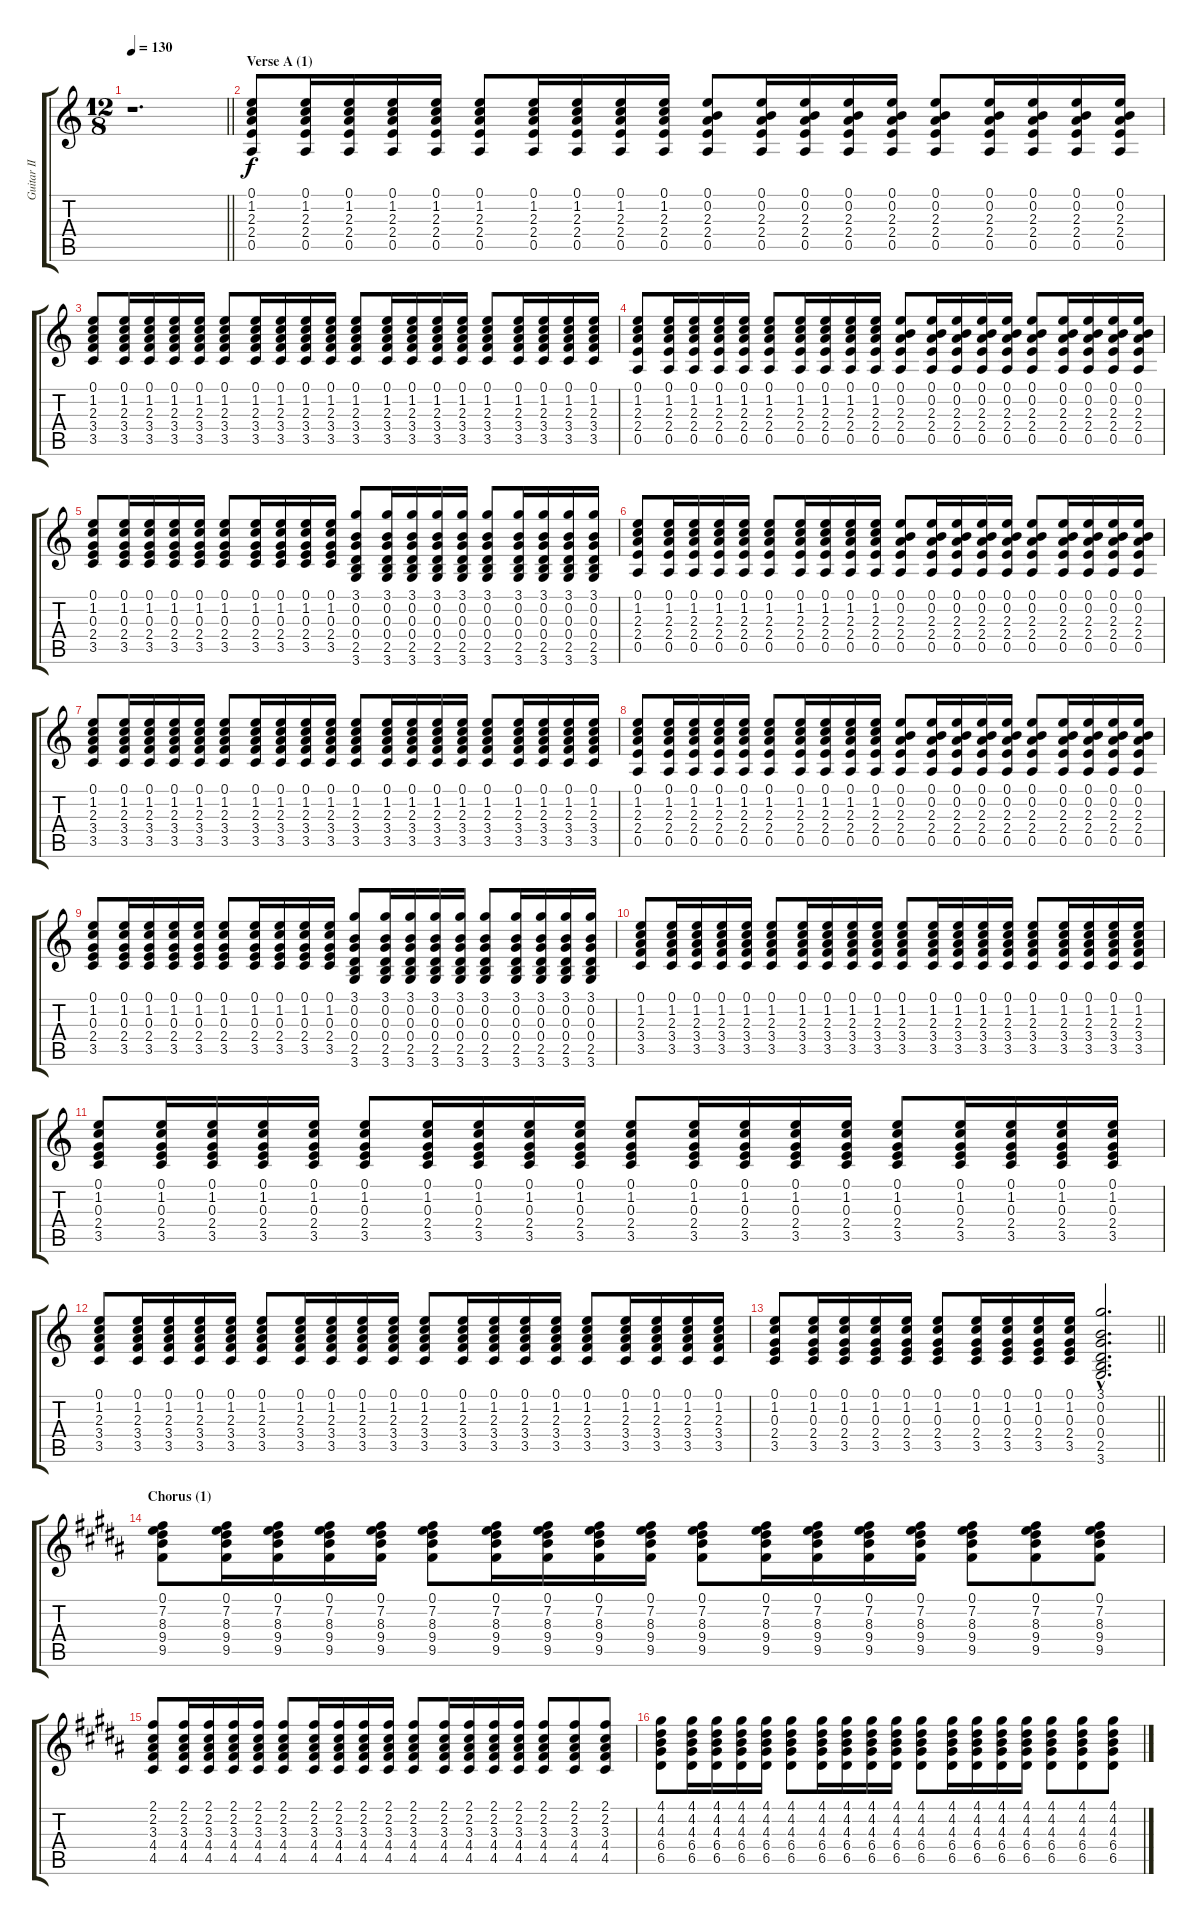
\track ("Guitar II (Jun)" "Guitar II ") {instrument acousticguitarsteel}
\staff {score tabs}
\tuning (E4 B3 G3 D3 A2 E2) {hide}
\ts (12 8)
\tempo 130
\clef g2
\barLineRight lightlight
\ks c
r.1{d dy f instrument acousticguitarsteel} |
\section ("" "Verse A (1)")
(0.1 1.2 2.3 2.4 0.5).8 (0.1 1.2 2.3 2.4 0.5).16 (0.1 1.2 2.3 2.4 0.5).16 (0.1 1.2 2.3 2.4 0.5).16 (0.1 1.2 2.3 2.4 0.5).16 (0.1 1.2 2.3 2.4 0.5).8 (0.1 1.2 2.3 2.4 0.5).16 (0.1 1.2 2.3 2.4 0.5).16 (0.1 1.2 2.3 2.4 0.5).16 (0.1 1.2 2.3 2.4 0.5).16 (0.1 0.2 2.3 2.4 0.5).8 (0.1 0.2 2.3 2.4 0.5).16 (0.1 0.2 2.3 2.4 0.5).16 (0.1 0.2 2.3 2.4 0.5).16 (0.1 0.2 2.3 2.4 0.5).16 (0.1 0.2 2.3 2.4 0.5).8 (0.1 0.2 2.3 2.4 0.5).16 (0.1 0.2 2.3 2.4 0.5).16 (0.1 0.2 2.3 2.4 0.5).16 (0.1 0.2 2.3 2.4 0.5).16 |
(0.1 1.2 2.3 3.4 3.5).8 (0.1 1.2 2.3 3.4 3.5).16 (0.1 1.2 2.3 3.4 3.5).16 (0.1 1.2 2.3 3.4 3.5).16 (0.1 1.2 2.3 3.4 3.5).16 (0.1 1.2 2.3 3.4 3.5).8 (0.1 1.2 2.3 3.4 3.5).16 (0.1 1.2 2.3 3.4 3.5).16 (0.1 1.2 2.3 3.4 3.5).16 (0.1 1.2 2.3 3.4 3.5).16 (0.1 1.2 2.3 3.4 3.5).8 (0.1 1.2 2.3 3.4 3.5).16 (0.1 1.2 2.3 3.4 3.5).16 (0.1 1.2 2.3 3.4 3.5).16 (0.1 1.2 2.3 3.4 3.5).16 (0.1 1.2 2.3 3.4 3.5).8 (0.1 1.2 2.3 3.4 3.5).16 (0.1 1.2 2.3 3.4 3.5).16 (0.1 1.2 2.3 3.4 3.5).16 (0.1 1.2 2.3 3.4 3.5).16 |
(0.1 1.2 2.3 2.4 0.5).8 (0.1 1.2 2.3 2.4 0.5).16 (0.1 1.2 2.3 2.4 0.5).16 (0.1 1.2 2.3 2.4 0.5).16 (0.1 1.2 2.3 2.4 0.5).16 (0.1 1.2 2.3 2.4 0.5).8 (0.1 1.2 2.3 2.4 0.5).16 (0.1 1.2 2.3 2.4 0.5).16 (0.1 1.2 2.3 2.4 0.5).16 (0.1 1.2 2.3 2.4 0.5).16 (0.1 0.2 2.3 2.4 0.5).8 (0.1 0.2 2.3 2.4 0.5).16 (0.1 0.2 2.3 2.4 0.5).16 (0.1 0.2 2.3 2.4 0.5).16 (0.1 0.2 2.3 2.4 0.5).16 (0.1 0.2 2.3 2.4 0.5).8 (0.1 0.2 2.3 2.4 0.5).16 (0.1 0.2 2.3 2.4 0.5).16 (0.1 0.2 2.3 2.4 0.5).16 (0.1 0.2 2.3 2.4 0.5).16 |
(0.1 1.2 0.3 2.4 3.5).8 (0.1 1.2 0.3 2.4 3.5).16 (0.1 1.2 0.3 2.4 3.5).16 (0.1 1.2 0.3 2.4 3.5).16 (0.1 1.2 0.3 2.4 3.5).16 (0.1 1.2 0.3 2.4 3.5).8 (0.1 1.2 0.3 2.4 3.5).16 (0.1 1.2 0.3 2.4 3.5).16 (0.1 1.2 0.3 2.4 3.5).16 (0.1 1.2 0.3 2.4 3.5).16 (3.1 0.2 0.3 0.4 2.5 3.6).8 (3.1 0.2 0.3 0.4 2.5 3.6).16 (3.1 0.2 0.3 0.4 2.5 3.6).16 (3.1 0.2 0.3 0.4 2.5 3.6).16 (3.1 0.2 0.3 0.4 2.5 3.6).16 (3.1 0.2 0.3 0.4 2.5 3.6).8 (3.1 0.2 0.3 0.4 2.5 3.6).16 (3.1 0.2 0.3 0.4 2.5 3.6).16 (3.1 0.2 0.3 0.4 2.5 3.6).16 (3.1 0.2 0.3 0.4 2.5 3.6).16 |
(0.1 1.2 2.3 2.4 0.5).8 (0.1 1.2 2.3 2.4 0.5).16 (0.1 1.2 2.3 2.4 0.5).16 (0.1 1.2 2.3 2.4 0.5).16 (0.1 1.2 2.3 2.4 0.5).16 (0.1 1.2 2.3 2.4 0.5).8 (0.1 1.2 2.3 2.4 0.5).16 (0.1 1.2 2.3 2.4 0.5).16 (0.1 1.2 2.3 2.4 0.5).16 (0.1 1.2 2.3 2.4 0.5).16 (0.1 0.2 2.3 2.4 0.5).8 (0.1 0.2 2.3 2.4 0.5).16 (0.1 0.2 2.3 2.4 0.5).16 (0.1 0.2 2.3 2.4 0.5).16 (0.1 0.2 2.3 2.4 0.5).16 (0.1 0.2 2.3 2.4 0.5).8 (0.1 0.2 2.3 2.4 0.5).16 (0.1 0.2 2.3 2.4 0.5).16 (0.1 0.2 2.3 2.4 0.5).16 (0.1 0.2 2.3 2.4 0.5).16 |
(0.1 1.2 2.3 3.4 3.5).8 (0.1 1.2 2.3 3.4 3.5).16 (0.1 1.2 2.3 3.4 3.5).16 (0.1 1.2 2.3 3.4 3.5).16 (0.1 1.2 2.3 3.4 3.5).16 (0.1 1.2 2.3 3.4 3.5).8 (0.1 1.2 2.3 3.4 3.5).16 (0.1 1.2 2.3 3.4 3.5).16 (0.1 1.2 2.3 3.4 3.5).16 (0.1 1.2 2.3 3.4 3.5).16 (0.1 1.2 2.3 3.4 3.5).8 (0.1 1.2 2.3 3.4 3.5).16 (0.1 1.2 2.3 3.4 3.5).16 (0.1 1.2 2.3 3.4 3.5).16 (0.1 1.2 2.3 3.4 3.5).16 (0.1 1.2 2.3 3.4 3.5).8 (0.1 1.2 2.3 3.4 3.5).16 (0.1 1.2 2.3 3.4 3.5).16 (0.1 1.2 2.3 3.4 3.5).16 (0.1 1.2 2.3 3.4 3.5).16 |
(0.1 1.2 2.3 2.4 0.5).8 (0.1 1.2 2.3 2.4 0.5).16 (0.1 1.2 2.3 2.4 0.5).16 (0.1 1.2 2.3 2.4 0.5).16 (0.1 1.2 2.3 2.4 0.5).16 (0.1 1.2 2.3 2.4 0.5).8 (0.1 1.2 2.3 2.4 0.5).16 (0.1 1.2 2.3 2.4 0.5).16 (0.1 1.2 2.3 2.4 0.5).16 (0.1 1.2 2.3 2.4 0.5).16 (0.1 0.2 2.3 2.4 0.5).8 (0.1 0.2 2.3 2.4 0.5).16 (0.1 0.2 2.3 2.4 0.5).16 (0.1 0.2 2.3 2.4 0.5).16 (0.1 0.2 2.3 2.4 0.5).16 (0.1 0.2 2.3 2.4 0.5).8 (0.1 0.2 2.3 2.4 0.5).16 (0.1 0.2 2.3 2.4 0.5).16 (0.1 0.2 2.3 2.4 0.5).16 (0.1 0.2 2.3 2.4 0.5).16 |
(0.1 1.2 0.3 2.4 3.5).8 (0.1 1.2 0.3 2.4 3.5).16 (0.1 1.2 0.3 2.4 3.5).16 (0.1 1.2 0.3 2.4 3.5).16 (0.1 1.2 0.3 2.4 3.5).16 (0.1 1.2 0.3 2.4 3.5).8 (0.1 1.2 0.3 2.4 3.5).16 (0.1 1.2 0.3 2.4 3.5).16 (0.1 1.2 0.3 2.4 3.5).16 (0.1 1.2 0.3 2.4 3.5).16 (3.1 0.2 0.3 0.4 2.5 3.6).8 (3.1 0.2 0.3 0.4 2.5 3.6).16 (3.1 0.2 0.3 0.4 2.5 3.6).16 (3.1 0.2 0.3 0.4 2.5 3.6).16 (3.1 0.2 0.3 0.4 2.5 3.6).16 (3.1 0.2 0.3 0.4 2.5 3.6).8 (3.1 0.2 0.3 0.4 2.5 3.6).16 (3.1 0.2 0.3 0.4 2.5 3.6).16 (3.1 0.2 0.3 0.4 2.5 3.6).16 (3.1 0.2 0.3 0.4 2.5 3.6).16 |
(0.1 1.2 2.3 3.4 3.5).8 (0.1 1.2 2.3 3.4 3.5).16 (0.1 1.2 2.3 3.4 3.5).16 (0.1 1.2 2.3 3.4 3.5).16 (0.1 1.2 2.3 3.4 3.5).16 (0.1 1.2 2.3 3.4 3.5).8 (0.1 1.2 2.3 3.4 3.5).16 (0.1 1.2 2.3 3.4 3.5).16 (0.1 1.2 2.3 3.4 3.5).16 (0.1 1.2 2.3 3.4 3.5).16 (0.1 1.2 2.3 3.4 3.5).8 (0.1 1.2 2.3 3.4 3.5).16 (0.1 1.2 2.3 3.4 3.5).16 (0.1 1.2 2.3 3.4 3.5).16 (0.1 1.2 2.3 3.4 3.5).16 (0.1 1.2 2.3 3.4 3.5).8 (0.1 1.2 2.3 3.4 3.5).16 (0.1 1.2 2.3 3.4 3.5).16 (0.1 1.2 2.3 3.4 3.5).16 (0.1 1.2 2.3 3.4 3.5).16 |
(0.1 1.2 0.3 2.4 3.5).8 (0.1 1.2 0.3 2.4 3.5).16 (0.1 1.2 0.3 2.4 3.5).16 (0.1 1.2 0.3 2.4 3.5).16 (0.1 1.2 0.3 2.4 3.5).16 (0.1 1.2 0.3 2.4 3.5).8 (0.1 1.2 0.3 2.4 3.5).16 (0.1 1.2 0.3 2.4 3.5).16 (0.1 1.2 0.3 2.4 3.5).16 (0.1 1.2 0.3 2.4 3.5).16 (0.1 1.2 0.3 2.4 3.5).8 (0.1 1.2 0.3 2.4 3.5).16 (0.1 1.2 0.3 2.4 3.5).16 (0.1 1.2 0.3 2.4 3.5).16 (0.1 1.2 0.3 2.4 3.5).16 (0.1 1.2 0.3 2.4 3.5).8 (0.1 1.2 0.3 2.4 3.5).16 (0.1 1.2 0.3 2.4 3.5).16 (0.1 1.2 0.3 2.4 3.5).16 (0.1 1.2 0.3 2.4 3.5).16 |
(0.1 1.2 2.3 3.4 3.5).8 (0.1 1.2 2.3 3.4 3.5).16 (0.1 1.2 2.3 3.4 3.5).16 (0.1 1.2 2.3 3.4 3.5).16 (0.1 1.2 2.3 3.4 3.5).16 (0.1 1.2 2.3 3.4 3.5).8 (0.1 1.2 2.3 3.4 3.5).16 (0.1 1.2 2.3 3.4 3.5).16 (0.1 1.2 2.3 3.4 3.5).16 (0.1 1.2 2.3 3.4 3.5).16 (0.1 1.2 2.3 3.4 3.5).8 (0.1 1.2 2.3 3.4 3.5).16 (0.1 1.2 2.3 3.4 3.5).16 (0.1 1.2 2.3 3.4 3.5).16 (0.1 1.2 2.3 3.4 3.5).16 (0.1 1.2 2.3 3.4 3.5).8 (0.1 1.2 2.3 3.4 3.5).16 (0.1 1.2 2.3 3.4 3.5).16 (0.1 1.2 2.3 3.4 3.5).16 (0.1 1.2 2.3 3.4 3.5).16 |
\barLineRight lightlight
(0.1 1.2 0.3 2.4 3.5).8 (0.1 1.2 0.3 2.4 3.5).16 (0.1 1.2 0.3 2.4 3.5).16 (0.1 1.2 0.3 2.4 3.5).16 (0.1 1.2 0.3 2.4 3.5).16 (0.1 1.2 0.3 2.4 3.5).8 (0.1 1.2 0.3 2.4 3.5).16 (0.1 1.2 0.3 2.4 3.5).16 (0.1 1.2 0.3 2.4 3.5).16 (0.1 1.2 0.3 2.4 3.5).16 (3.1{hac} 0.2{hac} 0.3{hac} 0.4{hac} 2.5{hac} 3.6{hac}).2{d} |
\section ("" "Chorus (1)")
\ks b
(0.1 7.2 8.3 9.4 9.5).8 (0.1 7.2 8.3 9.4 9.5).16 (0.1 7.2 8.3 9.4 9.5).16 (0.1 7.2 8.3 9.4 9.5).16 (0.1 7.2 8.3 9.4 9.5).16 (0.1 7.2 8.3 9.4 9.5).8 (0.1 7.2 8.3 9.4 9.5).16 (0.1 7.2 8.3 9.4 9.5).16 (0.1 7.2 8.3 9.4 9.5).16 (0.1 7.2 8.3 9.4 9.5).16 (0.1 7.2 8.3 9.4 9.5).8 (0.1 7.2 8.3 9.4 9.5).16 (0.1 7.2 8.3 9.4 9.5).16 (0.1 7.2 8.3 9.4 9.5).16 (0.1 7.2 8.3 9.4 9.5).16 (0.1 7.2 8.3 9.4 9.5).8 (0.1 7.2 8.3 9.4 9.5).8 (0.1 7.2 8.3 9.4 9.5).8 |
(2.1 2.2 3.3 4.4 4.5).8 (2.1 2.2 3.3 4.4 4.5).16 (2.1 2.2 3.3 4.4 4.5).16 (2.1 2.2 3.3 4.4 4.5).16 (2.1 2.2 3.3 4.4 4.5).16 (2.1 2.2 3.3 4.4 4.5).8 (2.1 2.2 3.3 4.4 4.5).16 (2.1 2.2 3.3 4.4 4.5).16 (2.1 2.2 3.3 4.4 4.5).16 (2.1 2.2 3.3 4.4 4.5).16 (2.1 2.2 3.3 4.4 4.5).8 (2.1 2.2 3.3 4.4 4.5).16 (2.1 2.2 3.3 4.4 4.5).16 (2.1 2.2 3.3 4.4 4.5).16 (2.1 2.2 3.3 4.4 4.5).16 (2.1 2.2 3.3 4.4 4.5).8 (2.1 2.2 3.3 4.4 4.5).8 (2.1 2.2 3.3 4.4 4.5).8 |
(4.1 4.2 4.3 6.4 6.5).8 (4.1 4.2 4.3 6.4 6.5).16 (4.1 4.2 4.3 6.4 6.5).16 (4.1 4.2 4.3 6.4 6.5).16 (4.1 4.2 4.3 6.4 6.5).16 (4.1 4.2 4.3 6.4 6.5).8 (4.1 4.2 4.3 6.4 6.5).16 (4.1 4.2 4.3 6.4 6.5).16 (4.1 4.2 4.3 6.4 6.5).16 (4.1 4.2 4.3 6.4 6.5).16 (4.1 4.2 4.3 6.4 6.5).8 (4.1 4.2 4.3 6.4 6.5).16 (4.1 4.2 4.3 6.4 6.5).16 (4.1 4.2 4.3 6.4 6.5).16 (4.1 4.2 4.3 6.4 6.5).16 (4.1 4.2 4.3 6.4 6.5).8 (4.1 4.2 4.3 6.4 6.5).8 (4.1 4.2 4.3 6.4 6.5).8
